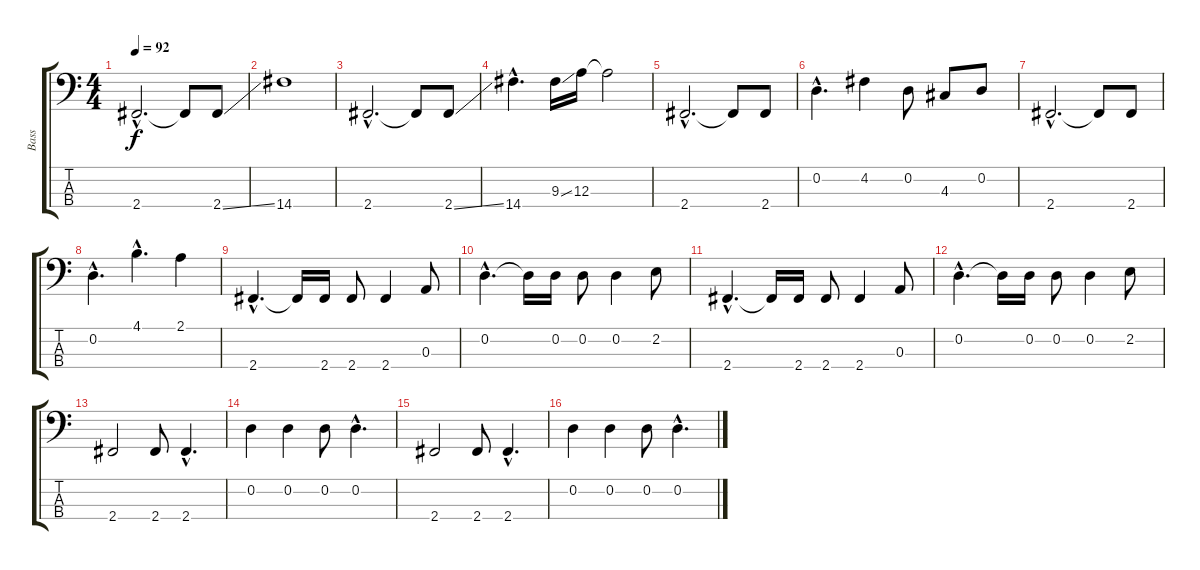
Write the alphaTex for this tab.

\track ("Bass" "Bass") {instrument electricbasspick}
\staff {score tabs}
\tuning (G2 D2 A1 E1) {hide}
\ts (4 4)
\tempo 92
\clef f4
\ks c
2.4{hac}.2{d dy f instrument electricbasspick} 2.4{t}.8 2.4{ss}.8 |
14.4.1 |
2.4{hac}.2{d} 2.4{t}.8 2.4{ss}.8 |
14.4{hac}.4{d} 9.3{ss}.16 12.3.16 12.3{t}.2 |
2.4{hac}.2{d} 2.4{t}.8 2.4.8 |
0.2{hac}.4{d} 4.2.4 0.2.8 4.3.8 0.2.8 |
2.4{hac}.2{d} 2.4{t}.8 2.4.8 |
0.2{hac}.4{d} 4.1{hac}.4{d} 2.1.4 |
2.4{hac}.4{d} 2.4{t}.16 2.4.16 2.4.8 2.4.4 0.3.8 |
0.2{hac}.4{d} 0.2{t}.16 0.2.16 0.2.8 0.2.4 2.2.8 |
2.4{hac}.4{d} 2.4{t}.16 2.4.16 2.4.8 2.4.4 0.3.8 |
0.2{hac}.4{d} 0.2{t}.16 0.2.16 0.2.8 0.2.4 2.2.8 |
2.4.2 2.4.8 2.4{hac}.4{d} |
0.2.4 0.2.4 0.2.8 0.2{hac}.4{d} |
2.4.2 2.4.8 2.4{hac}.4{d} |
0.2.4 0.2.4 0.2.8 0.2{hac}.4{d}
